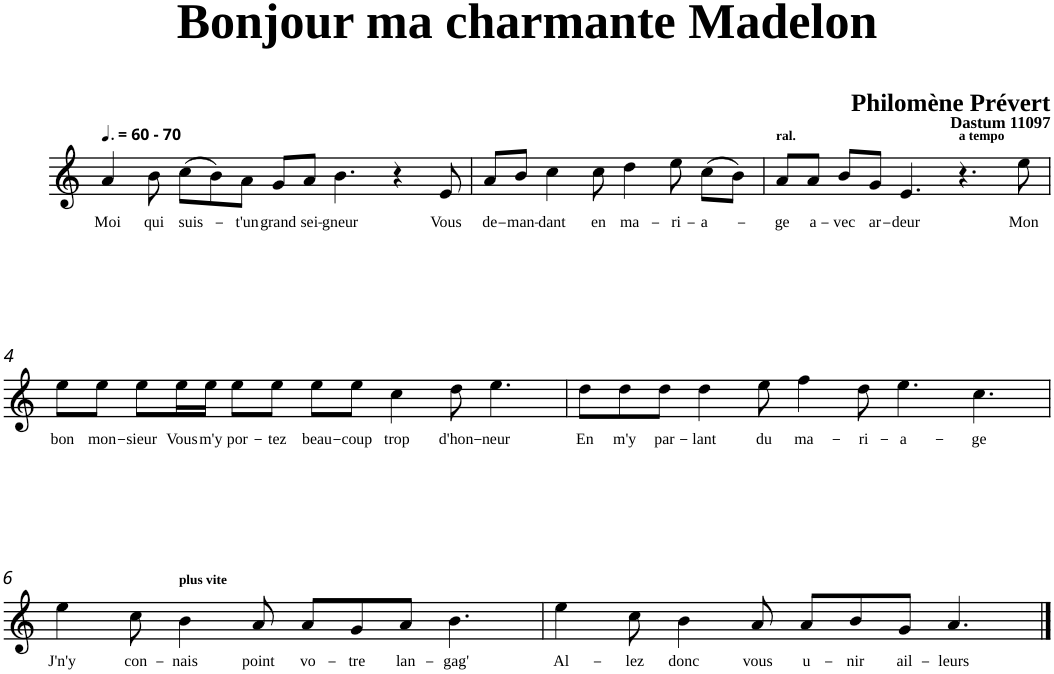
**kern	**text
*part1	*part1
*staff1	*staff1
*clefG2	*
*k[]	*
=1	=1
!LO:TX:a:B:t=- 70	!
!	!LO:LY:b
4a/	Moi
!	!LO:LY:b
8b\	qui
!	!LO:LY:b
(>8cc\L	suis-
8b\)	.
!	!LO:LY:b
8a\J	-t'un
!	!LO:LY:b
8g/L	grand
!	!LO:LY:b
8a/J	sei-
!	!LO:LY:b
4.b\	-gneur
4r	.
!	!LO:LY:b
8e/	Vous
=2	=2
!	!LO:LY:b
8a/L	de-
!	!LO:LY:b
8b/J	-man-
!	!LO:LY:b
4cc\	-dant
!	!LO:LY:b
8cc\	en
!	!LO:LY:b
4dd\	ma-
!	!LO:LY:b
8ee\	-ri-
!	!LO:LY:b
(>8cc\L	-a-
8b\J)	.
=3	=3
!LO:TX:a:B:t=ral.	!
!	!LO:LY:b
8a/L	-ge
!	!LO:LY:b
8a/J	a-
!	!LO:LY:b
8b/L	-vec
!	!LO:LY:b
8g/J	ar-
!	!LO:LY:b
4.e/	-deur
!LO:TX:a:B:t=a tempo	!
8r	.
4ryy	.
!	!LO:LY:b
8ee\	Mon
!!LO:LB:g=z
=4	=4
!	!LO:LY:b
8ee\L	bon
4r	.
!	!LO:LY:b
8ee\J	mon-
!	!LO:LY:b
8ee\L	-sieur
!	!LO:LY:b
16ee\L	Vous
!	!LO:LY:b
16ee\JJ	m'y
!	!LO:LY:b
8ee\L	por-
!	!LO:LY:b
8ee\J	-tez
!	!LO:LY:b
8ee\L	beau-
!	!LO:LY:b
8ee\J	-coup
!	!LO:LY:b
4cc\	trop
!	!LO:LY:b
8dd\	d'hon-
!	!LO:LY:b
4.ee\	-neur
=5	=5
!	!LO:LY:b
8dd\L	En
!	!LO:LY:b
8dd\	m'y
!	!LO:LY:b
8dd\J	par-
!	!LO:LY:b
4dd\	-lant
!	!LO:LY:b
8ee\	du
!	!LO:LY:b
4ff\	ma-
!	!LO:LY:b
8dd\	-ri-
!	!LO:LY:b
4.ee\	-a-
!	!LO:LY:b
4.cc\	-ge
!!LO:LB:g=z
=6	=6
!	!LO:LY:b
4ee\	J'n'y
!	!LO:LY:b
8cc\	con-
!LO:TX:a:B:t=plus vite	!
!	!LO:LY:b
4b\	-nais
!	!LO:LY:b
8a/	point
!	!LO:LY:b
8a/L	vo-
!	!LO:LY:b
8g/	-tre
!	!LO:LY:b
8a/J	lan-
!	!LO:LY:b
4.b\	-gag'
=7	=7
!	!LO:LY:b
4ee\	Al-
!	!LO:LY:b
8cc\	-lez
!	!LO:LY:b
4b\	donc
!	!LO:LY:b
8a/	vous
!	!LO:LY:b
8a/L	u-
!	!LO:LY:b
8b/	-nir
!	!LO:LY:b
8g/J	ail-
!	!LO:LY:b
4.a/	-leurs
==	==
*-	*-
